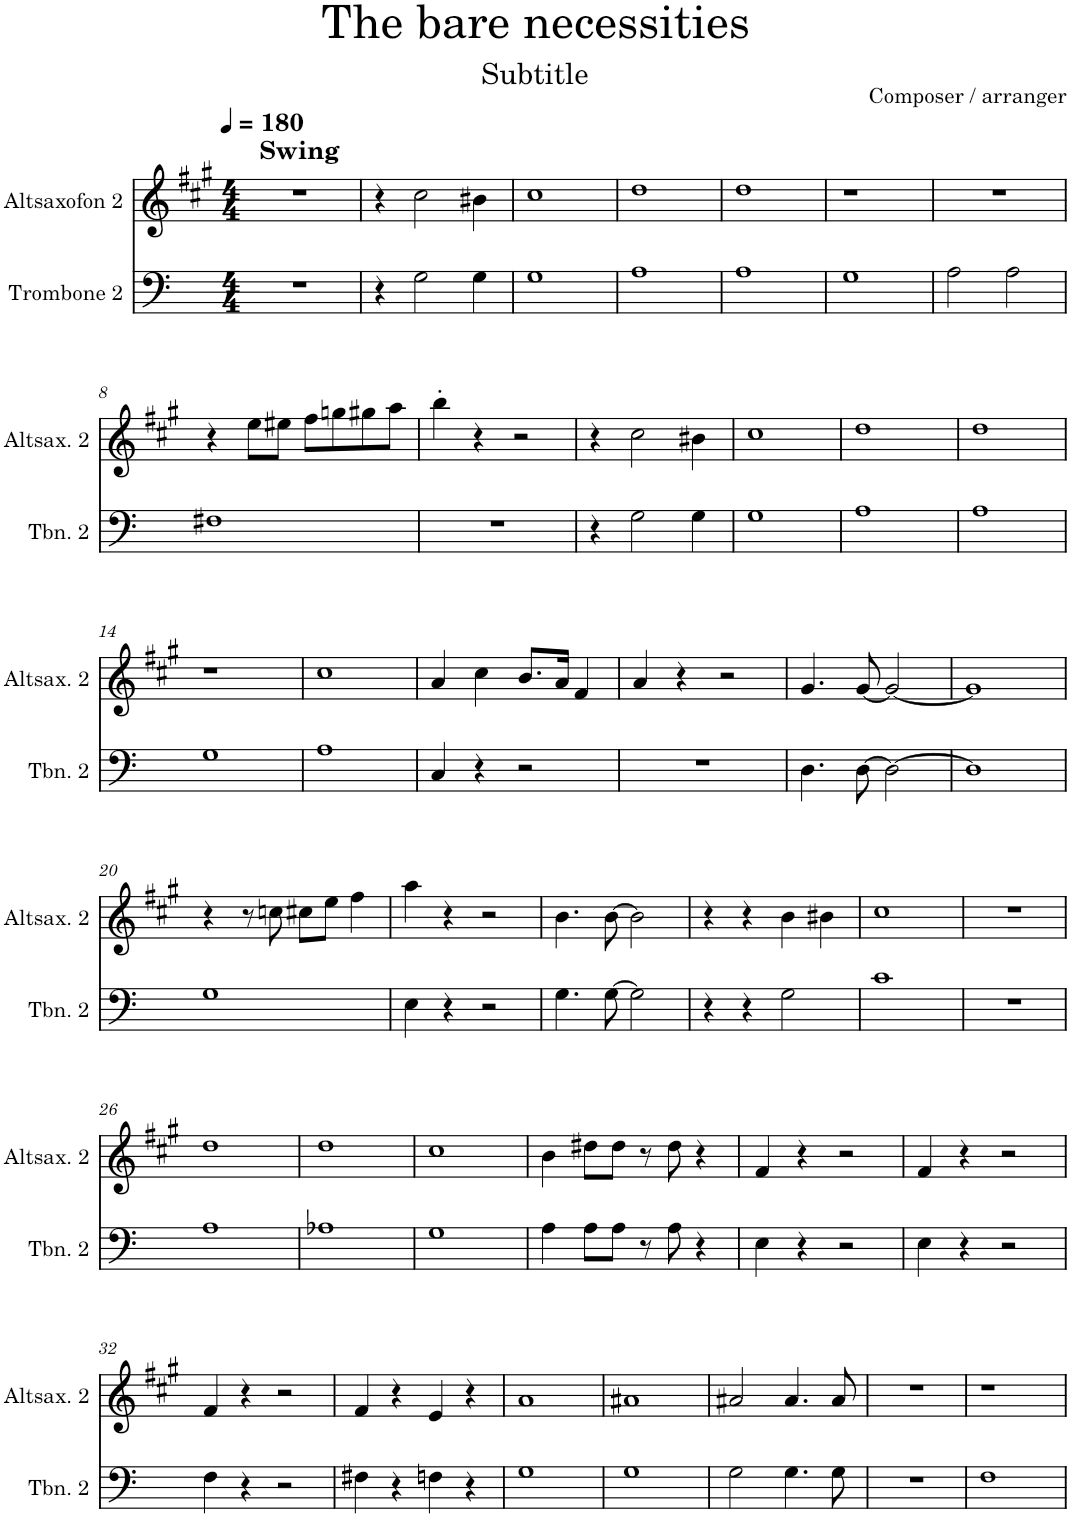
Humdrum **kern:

**kern	**kern
*part2	*part1
*staff2	*staff1
*I"Trombone 2	*I"Altsaxofon 2
*I'Tbn. 2	*I'Altsax. 2
*clefF4	*clefG2
*	*Trd5c9
*k[]	*k[f#c#g#]
*M4/4	*M4/4
=1	=1
1r	1r
=2	=2
4r	4r
2G\	2cc#\
4G\	4b#X\
=3	=3
1G	1cc#
=4	=4
1A	1dd
=5	=5
1A	1dd
=6	=6
1G	1r
=7	=7
2A\	1r
2A\	.
!!LO:LB:g=z
=8	=8
1F#X	4r
.	8ee\L
.	8ee#X\J
.	8ff#\L
.	8ggn\
.	8gg#X\
.	8aa\J
=9	=9
1r	4bb'\
.	4r
.	2r
=10	=10
4r	4r
2G\	2cc#\
4G\	4b#X\
=11	=11
1G	1cc#
=12	=12
1A	1dd
=13	=13
1A	1dd
!!LO:LB:g=z
=14	=14
1G	1r
=15	=15
1A	1cc#
=16	=16
4C/	4a/
4r	4cc#\
2r	8.b/L
.	16a/Jk
.	4f#/
=17	=17
1r	4a/
.	4r
.	2r
=18	=18
4.D\	4.g#/
[8D\	[8g#/
2D\_	2g#/_
=19	=19
1D]	1g#]
!!LO:LB:g=z
=20	=20
1G	4r
.	8r
.	8ccn\
.	8cc#X\L
.	8ee\J
.	4ff#\
=21	=21
4E\	4aa\
4r	4r
2r	2r
=22	=22
4.G\	4.b\
[8G\	[8b\
2G\]	2b\]
=23	=23
4r	4r
4r	4r
2G\	4b\
.	4b#X\
=24	=24
1c	1cc#
=25	=25
1r	1r
!!LO:LB:g=z
=26	=26
1A	1dd
=27	=27
1A-X	1dd
=28	=28
1G	1cc#
=29	=29
4A\	4b\
8A\L	8dd#X\L
8A\J	8dd#\J
8r	8r
8A\	8dd#\
4r	4r
=30	=30
4E\	4f#/
4r	4r
2r	2r
=31	=31
4E\	4f#/
4r	4r
2r	2r
!!LO:LB:g=z
=32	=32
4F\	4f#/
4r	4r
2r	2r
=33	=33
4F#X\	4f#/
4r	4r
4Fn\	4e/
4r	4r
=34	=34
1G	1a
=35	=35
1G	1a#X
=36	=36
2G\	2a#X/
4.G\	4.a#/
8G\	8a#/
=37	=37
1r	1r
=38	=38
1F	1r
=	=
*-	*-
